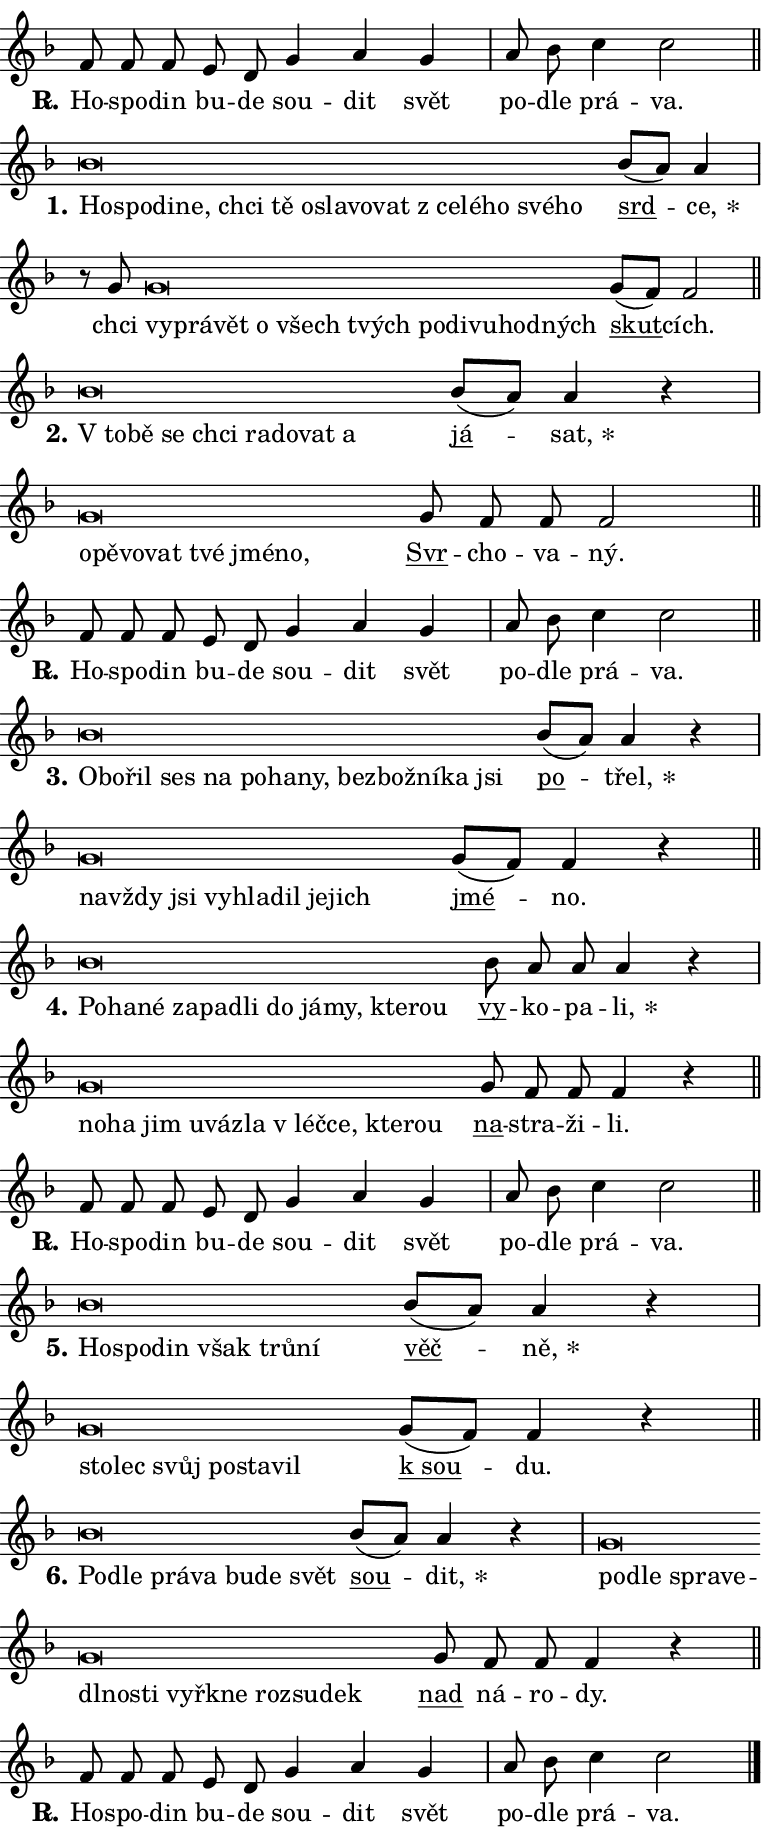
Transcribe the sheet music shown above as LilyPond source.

\version "2.24.0"
\header { tagline = "" }
\paper {
  indent = 0\cm
  top-margin = 0\cm
  right-margin = 0.13\cm % to fit lyric hyphens
  bottom-margin = 0\cm
  left-margin = 0\cm
  paper-width = 13\cm
  page-breaking = #ly:one-page-breaking
  system-system-spacing.basic-distance = #11
  score-system-spacing.basic-distance = #11
  ragged-last = ##f
}


%% Author: Thomas Morley
%% https://lists.gnu.org/archive/html/lilypond-user/2020-05/msg00002.html
#(define (line-position grob)
"Returns position of @var[grob} in current system:
   @code{'start}, if at first time-step
   @code{'end}, if at last time-step
   @code{'middle} otherwise
"
  (let* ((col (ly:item-get-column grob))
         (ln (ly:grob-object col 'left-neighbor))
         (rn (ly:grob-object col 'right-neighbor))
         (col-to-check-left (if (ly:grob? ln) ln col))
         (col-to-check-right (if (ly:grob? rn) rn col))
         (break-dir-left
           (and
             (ly:grob-property col-to-check-left 'non-musical #f)
             (ly:item-break-dir col-to-check-left)))
         (break-dir-right
           (and
             (ly:grob-property col-to-check-right 'non-musical #f)
             (ly:item-break-dir col-to-check-right))))
        (cond ((eqv? 1 break-dir-left) 'start)
              ((eqv? -1 break-dir-right) 'end)
              (else 'middle))))

#(define (tranparent-at-line-position vctor)
  (lambda (grob)
  "Relying on @code{line-position} select the relevant enry from @var{vctor}.
Used to determine transparency,"
    (case (line-position grob)
      ((end) (not (vector-ref vctor 0)))
      ((middle) (not (vector-ref vctor 1)))
      ((start) (not (vector-ref vctor 2))))))

noteHeadBreakVisibility =
#(define-music-function (break-visibility)(vector?)
"Makes @code{NoteHead}s transparent relying on @var{break-visibility}"
#{
  \override NoteHead.transparent =
    #(tranparent-at-line-position break-visibility)
#})

#(define delete-ledgers-for-transparent-note-heads
  (lambda (grob)
    "Reads whether a @code{NoteHead} is transparent.
If so this @code{NoteHead} is removed from @code{'note-heads} from
@var{grob}, which is supposed to be @code{LedgerLineSpanner}.
As a result ledgers are not printed for this @code{NoteHead}"
    (let* ((nhds-array (ly:grob-object grob 'note-heads))
           (nhds-list
             (if (ly:grob-array? nhds-array)
                 (ly:grob-array->list nhds-array)
                 '()))
           ;; Relies on the transparent-property being done before
           ;; Staff.LedgerLineSpanner.after-line-breaking is executed.
           ;; This is fragile ...
           (to-keep
             (remove
               (lambda (nhd)
                 (ly:grob-property nhd 'transparent #f))
               nhds-list)))
      ;; TODO find a better method to iterate over grob-arrays, similiar
      ;; to filter/remove etc for lists
      ;; For now rebuilt from scratch
      (set! (ly:grob-object grob 'note-heads)  '())
      (for-each
        (lambda (nhd)
          (ly:pointer-group-interface::add-grob grob 'note-heads nhd))
        to-keep))))

squashNotes = {
  \override NoteHead.X-extent = #'(-0.2 . 0.2)
  \override NoteHead.Y-extent = #'(-0.75 . 0)
  \override NoteHead.stencil =
    #(lambda (grob)
       (let ((pos (ly:grob-property grob 'staff-position)))
         (begin
           (if (< pos -7) (display "ERROR: Lower brevis then expected\n") (display ""))
           (if (<= pos -6) ly:text-interface::print ly:note-head::print))))
}
unSquashNotes = {
  \revert NoteHead.X-extent
  \revert NoteHead.Y-extent
  \revert NoteHead.stencil
}

hideNotes = \noteHeadBreakVisibility #begin-of-line-visible
unHideNotes = \noteHeadBreakVisibility #all-visible

% work-around for resetting accidentals
% https://lilypond.org/doc/v2.23/Documentation/notation/displaying-rhythms#unmetered-music
cadenzaMeasure = {
  \cadenzaOff
  \partial 1024 s1024
  \cadenzaOn
}

#(define-markup-command (accent layout props text) (markup?)
  "Underline accented syllable"
  (interpret-markup layout props
    #{\markup \override #'(offset . 4.3) \underline { #text }#}))

responsum = \markup \concat {
  "R" \hspace #-1.05 \path #0.1 #'((moveto 0 0.07) (lineto 0.9 0.8)) \hspace #0.05 "."
}

spaceSize = #0.6828661417322834 % exact space size for TeX Gyre Schola

\layout {
  \context {
    \Staff
    \remove "Time_signature_engraver"
    \override LedgerLineSpanner.after-line-breaking = #delete-ledgers-for-transparent-note-heads
  }
  \context {
    \Lyrics {
      \override LyricSpace.minimum-distance = \spaceSize
      \override LyricText.font-name = #"TeX Gyre Schola"
      \override LyricText.font-size = 1
      \override StanzaNumber.font-name = #"TeX Gyre Schola Bold"
      \override StanzaNumber.font-size = 1
    }
  }
  \context {
    \Score 
    \override NoteHead.text =
      #(lambda (grob) 
        (let ((pos (ly:grob-property grob 'staff-position)))
          #{\markup {
            \combine
              \halign #-0.55 \raise #(if (= pos -6) 0 0.5) \override #'(thickness . 2) \draw-line #'(3.2 . 0)
              \musicglyph "noteheads.sM1"
          }#}))
  }
}

% magnetic-lyrics.ily
%
%   written by
%     Jean Abou Samra <jean@abou-samra.fr>
%     Werner Lemberg <wl@gnu.org>
%
%   adapted by
%     Jiri Hon <jiri.hon@gmail.com>
%
% Version 2022-Apr-15

% https://www.mail-archive.com/lilypond-user@gnu.org/msg149350.html

#(define (Left_hyphen_pointer_engraver context)
   "Collect syllable-hyphen-syllable occurrences in lyrics and store
them in properties.  This engraver only looks to the left.  For
example, if the lyrics input is @code{foo -- bar}, it does the
following.

@itemize @bullet
@item
Set the @code{text} property of the @code{LyricHyphen} grob between
@q{foo} and @q{bar} to @code{foo}.

@item
Set the @code{left-hyphen} property of the @code{LyricText} grob with
text @q{foo} to the @code{LyricHyphen} grob between @q{foo} and
@q{bar}.
@end itemize

Use this auxiliary engraver in combination with the
@code{lyric-@/text::@/apply-@/magnetic-@/offset!} hook."
   (let ((hyphen #f)
         (text #f))
     (make-engraver
      (acknowledgers
       ((lyric-syllable-interface engraver grob source-engraver)
        (set! text grob)))
      (end-acknowledgers
       ((lyric-hyphen-interface engraver grob source-engraver)
        ;(when (not (grob::has-interface grob 'lyric-space-interface))
          (set! hyphen grob)));)
      ((stop-translation-timestep engraver)
       (when (and text hyphen)
         (ly:grob-set-object! text 'left-hyphen hyphen))
       (set! text #f)
       (set! hyphen #f)))))

#(define (lyric-text::apply-magnetic-offset! grob)
   "If the space between two syllables is less than the value in
property @code{LyricText@/.details@/.squash-threshold}, move the right
syllable to the left so that it gets concatenated with the left
syllable.

Use this function as a hook for
@code{LyricText@/.after-@/line-@/breaking} if the
@code{Left_@/hyphen_@/pointer_@/engraver} is active."
   (let ((hyphen (ly:grob-object grob 'left-hyphen #f)))
     (when hyphen
       (let ((left-text (ly:spanner-bound hyphen LEFT)))
         (when (grob::has-interface left-text 'lyric-syllable-interface)
           (let* ((common (ly:grob-common-refpoint grob left-text X))
                  (this-x-ext (ly:grob-extent grob common X))
                  (left-x-ext
                   (begin
                     ;; Trigger magnetism for left-text.
                     (ly:grob-property left-text 'after-line-breaking)
                     (ly:grob-extent left-text common X)))
                  ;; `delta` is the gap width between two syllables.
                  (delta (- (interval-start this-x-ext)
                            (interval-end left-x-ext)))
                  (details (ly:grob-property grob 'details))
                  (threshold (assoc-get 'squash-threshold details 0.2)))
             (when (< delta threshold)
               (let* (;; We have to manipulate the input text so that
                      ;; ligatures crossing syllable boundaries are not
                      ;; disabled.  For languages based on the Latin
                      ;; script this is essentially a beautification.
                      ;; However, for non-Western scripts it can be a
                      ;; necessity.
                      (lt (ly:grob-property left-text 'text))
                      (rt (ly:grob-property grob 'text))
                      (is-space (grob::has-interface hyphen 'lyric-space-interface))
                      (space (if is-space " " ""))
                      (extra-delta (if is-space spaceSize 0))
                      ;; Append new syllable.
                      (ltrt-space (if (and (string? lt) (string? rt))
                                (string-append lt space rt)
                                (make-concat-markup (list lt space rt))))
                      ;; Right-align `ltrt` to the right side.
                      (ltrt-space-markup (grob-interpret-markup
                               grob
                               (make-translate-markup
                                (cons (interval-length this-x-ext) 0)
                                (make-right-align-markup ltrt-space)))))
                 (begin
                   ;; Don't print `left-text`.
                   (ly:grob-set-property! left-text 'stencil #f)
                   ;; Set text and stencil (which holds all collected
                   ;; syllables so far) and shift it to the left.
                   (ly:grob-set-property! grob 'text ltrt-space)
                   (ly:grob-set-property! grob 'stencil ltrt-space-markup)
                   (ly:grob-translate-axis! grob (- (- delta extra-delta)) X))))))))))


#(define (lyric-hyphen::displace-bounds-first grob)
   ;; Make very sure this callback isn't triggered too early.
   (let ((left (ly:spanner-bound grob LEFT))
         (right (ly:spanner-bound grob RIGHT)))
     (ly:grob-property left 'after-line-breaking)
     (ly:grob-property right 'after-line-breaking)
     (ly:lyric-hyphen::print grob)))

squashThreshold = #0.4

\layout {
  \context {
    \Lyrics
    \consists #Left_hyphen_pointer_engraver
    \override LyricText.after-line-breaking =
      #lyric-text::apply-magnetic-offset!
    \override LyricHyphen.stencil = #lyric-hyphen::displace-bounds-first
    \override LyricText.details.squash-threshold = \squashThreshold
    \override LyricHyphen.minimum-distance = 0
    \override LyricHyphen.minimum-length = \squashThreshold
  }
}

squashText = \override LyricText.details.squash-threshold = 9999
unSquashText = \override LyricText.details.squash-threshold = \squashThreshold

leftText = \override LyricText.self-alignment-X = #LEFT
unLeftText = \revert LyricText.self-alignment-X

starOffset = #(lambda (grob) 
                (let ((x_offset (ly:self-alignment-interface::aligned-on-x-parent grob)))
                  (if (= x_offset 0) 0 (+ x_offset 1.2))))

star = #(define-music-function (syllable)(string?)
"Append star separator at the end of a syllable"
#{
  \once \override LyricText.X-offset = #starOffset
  \lyricmode { \markup {
    #syllable
    \override #'((font-name . "TeX Gyre Schola Bold")) \hspace #0.2 \lower #0.65 \larger "*"
  } }
#})

starAccent = #(define-music-function (syllable)(string?)
"Append star separator at the end of a syllable and make accent"
#{
  \once \override LyricText.X-offset = #starOffset
  \lyricmode { \markup {
    \accent #syllable
    \override #'((font-name . "TeX Gyre Schola Bold")) \hspace #0.2 \lower #0.65 \larger "*"
  } }
#})

breath = #(define-music-function (syllable)(string?)
"Append breathing indicator at the end of a syllable"
#{
  \lyricmode { \markup { #syllable "+" } }
#})

optionalBreath = #(define-music-function (syllable)(string?)
"Append optional breathing indicator at the end of a syllable"
#{
  \lyricmode { \markup { #syllable "(+)" } }
#})


\score {
    <<
        \new Voice = "melody" { \cadenzaOn \key f \major \relative { f'8 f f e d \bar "" g4 a \bar "" g \cadenzaMeasure \bar "|" a8 bes c4 c2 \cadenzaMeasure \bar "||" \break } }
        \new Lyrics \lyricsto "melody" { \lyricmode { \set stanza = \responsum
Ho -- spo -- din bu -- de sou -- dit svět po -- dle prá -- va. } }
    >>
    \layout {}
}

\score {
    <<
        \new Voice = "melody" { \cadenzaOn \key f \major \relative { \squashNotes bes'\breve*1/16 \hideNotes \breve*1/16 \bar "" \breve*1/16 \bar "" \breve*1/16 \bar "" \breve*1/16 \bar "" \breve*1/16 \bar "" \breve*1/16 \bar "" \breve*1/16 \bar "" \breve*1/16 \bar "" \breve*1/16 \bar "" \breve*1/16 \bar "" \breve*1/16 \bar "" \breve*1/16 \bar "" \breve*1/16 \breve*1/16 \bar "" \unHideNotes \unSquashNotes \bar "" bes8[( a)] a4 \cadenzaMeasure \bar "|" r8 g8 \squashNotes g\breve*1/16 \hideNotes \breve*1/16 \bar "" \breve*1/16 \bar "" \breve*1/16 \bar "" \breve*1/16 \bar "" \breve*1/16 \bar "" \breve*1/16 \bar "" \breve*1/16 \bar "" \breve*1/16 \bar "" \breve*1/16 \breve*1/16 \bar "" \unHideNotes \unSquashNotes \bar "" g8[( f)] f2 \cadenzaMeasure \bar "||" \break } }
        \new Lyrics \lyricsto "melody" { \lyricmode { \set stanza = "1."
\leftText Ho -- \squashText spo -- di -- ne, chci tě o -- sla -- vo -- vat "z ce" -- lé -- ho své -- ho \unLeftText \unSquashText \markup \accent srd -- \star ce, chci \leftText vy -- \squashText prá -- vět o všech tvých po -- di -- vu -- hod -- ných \unLeftText \unSquashText \markup \accent skut -- cích. } }
    >>
    \layout {}
}

\score {
    <<
        \new Voice = "melody" { \cadenzaOn \key f \major \relative { \squashNotes bes'\breve*1/16 \hideNotes \breve*1/16 \bar "" \breve*1/16 \bar "" \breve*1/16 \bar "" \breve*1/16 \bar "" \breve*1/16 \bar "" \breve*1/16 \breve*1/16 \bar "" \unHideNotes \unSquashNotes \bar "" bes8[( a)] a4 r \cadenzaMeasure \bar "|" \squashNotes g\breve*1/16 \hideNotes \breve*1/16 \bar "" \breve*1/16 \bar "" \breve*1/16 \bar "" \breve*1/16 \bar "" \breve*1/16 \breve*1/16 \bar "" \unHideNotes \unSquashNotes \bar "" g8 f f f2 \cadenzaMeasure \bar "||" \break } }
        \new Lyrics \lyricsto "melody" { \lyricmode { \set stanza = "2."
\leftText "V to" -- \squashText bě se chci ra -- do -- vat a \unLeftText \unSquashText \markup \accent já -- \star sat, \leftText o -- \squashText pě -- vo -- vat tvé jmé -- no, \unLeftText \unSquashText \markup \accent Svr -- cho -- va -- ný. } }
    >>
    \layout {}
}

\score {
    <<
        \new Voice = "melody" { \cadenzaOn \key f \major \relative { f'8 f f e d \bar "" g4 a \bar "" g \cadenzaMeasure \bar "|" a8 bes c4 c2 \cadenzaMeasure \bar "||" \break } }
        \new Lyrics \lyricsto "melody" { \lyricmode { \set stanza = \responsum
Ho -- spo -- din bu -- de sou -- dit svět po -- dle prá -- va. } }
    >>
    \layout {}
}

\score {
    <<
        \new Voice = "melody" { \cadenzaOn \key f \major \relative { \squashNotes bes'\breve*1/16 \hideNotes \breve*1/16 \bar "" \breve*1/16 \bar "" \breve*1/16 \bar "" \breve*1/16 \bar "" \breve*1/16 \bar "" \breve*1/16 \bar "" \breve*1/16 \bar "" \breve*1/16 \bar "" \breve*1/16 \bar "" \breve*1/16 \bar "" \breve*1/16 \breve*1/16 \bar "" \unHideNotes \unSquashNotes \bar "" bes8[( a)] a4 r \cadenzaMeasure \bar "|" \squashNotes g\breve*1/16 \hideNotes \breve*1/16 \bar "" \breve*1/16 \bar "" \breve*1/16 \bar "" \breve*1/16 \bar "" \breve*1/16 \bar "" \breve*1/16 \breve*1/16 \bar "" \unHideNotes \unSquashNotes \bar "" g8[( f)] f4 r \cadenzaMeasure \bar "||" \break } }
        \new Lyrics \lyricsto "melody" { \lyricmode { \set stanza = "3."
\leftText O -- \squashText bo -- řil ses na po -- ha -- ny, bez -- bož -- ní -- ka jsi \unLeftText \unSquashText \markup \accent po -- \star třel, \leftText na -- \squashText vždy jsi vy -- hla -- dil je -- jich \unLeftText \unSquashText \markup \accent jmé -- no. } }
    >>
    \layout {}
}

\score {
    <<
        \new Voice = "melody" { \cadenzaOn \key f \major \relative { \squashNotes bes'\breve*1/16 \hideNotes \breve*1/16 \bar "" \breve*1/16 \bar "" \breve*1/16 \bar "" \breve*1/16 \bar "" \breve*1/16 \bar "" \breve*1/16 \bar "" \breve*1/16 \bar "" \breve*1/16 \bar "" \breve*1/16 \breve*1/16 \bar "" \unHideNotes \unSquashNotes \bar "" bes8 a a a4 r \cadenzaMeasure \bar "|" \squashNotes g\breve*1/16 \hideNotes \breve*1/16 \bar "" \breve*1/16 \bar "" \breve*1/16 \bar "" \breve*1/16 \bar "" \breve*1/16 \bar "" \breve*1/16 \bar "" \breve*1/16 \bar "" \breve*1/16 \breve*1/16 \bar "" \unHideNotes \unSquashNotes \bar "" g8 f f f4 r \cadenzaMeasure \bar "||" \break } }
        \new Lyrics \lyricsto "melody" { \lyricmode { \set stanza = "4."
\leftText Po -- \squashText ha -- né za -- pa -- dli do já -- my, kte -- rou \unLeftText \unSquashText \markup \accent vy -- ko -- pa -- \star li, \leftText no -- \squashText ha jim u -- váz -- la "v léč" -- ce, kte -- rou \unLeftText \unSquashText \markup \accent na -- stra -- ži -- li. } }
    >>
    \layout {}
}

\score {
    <<
        \new Voice = "melody" { \cadenzaOn \key f \major \relative { f'8 f f e d \bar "" g4 a \bar "" g \cadenzaMeasure \bar "|" a8 bes c4 c2 \cadenzaMeasure \bar "||" \break } }
        \new Lyrics \lyricsto "melody" { \lyricmode { \set stanza = \responsum
Ho -- spo -- din bu -- de sou -- dit svět po -- dle prá -- va. } }
    >>
    \layout {}
}

\score {
    <<
        \new Voice = "melody" { \cadenzaOn \key f \major \relative { \squashNotes bes'\breve*1/16 \hideNotes \breve*1/16 \bar "" \breve*1/16 \bar "" \breve*1/16 \bar "" \breve*1/16 \breve*1/16 \bar "" \unHideNotes \unSquashNotes \bar "" bes8[( a)] a4 r \cadenzaMeasure \bar "|" \squashNotes g\breve*1/16 \hideNotes \breve*1/16 \bar "" \breve*1/16 \bar "" \breve*1/16 \bar "" \breve*1/16 \breve*1/16 \bar "" \unHideNotes \unSquashNotes \bar "" g8[( f)] f4 r \cadenzaMeasure \bar "||" \break } }
        \new Lyrics \lyricsto "melody" { \lyricmode { \set stanza = "5."
\leftText Ho -- \squashText spo -- din však trů -- ní \unLeftText \unSquashText \markup \accent věč -- \star ně, \leftText sto -- \squashText lec svůj po -- sta -- vil \unLeftText \unSquashText \markup \accent "k sou" -- du. } }
    >>
    \layout {}
}

\score {
    <<
        \new Voice = "melody" { \cadenzaOn \key f \major \relative { \squashNotes bes'\breve*1/16 \hideNotes \breve*1/16 \bar "" \breve*1/16 \bar "" \breve*1/16 \bar "" \breve*1/16 \bar "" \breve*1/16 \breve*1/16 \bar "" \unHideNotes \unSquashNotes \bar "" bes8[( a)] a4 r \cadenzaMeasure \bar "|" \squashNotes g\breve*1/16 \hideNotes \breve*1/16 \bar "" \breve*1/16 \bar "" \breve*1/16 \bar "" \breve*1/16 \bar "" \breve*1/16 \bar "" \breve*1/16 \bar "" \breve*1/16 \bar "" \breve*1/16 \bar "" \breve*1/16 \bar "" \breve*1/16 \breve*1/16 \bar "" \unHideNotes \unSquashNotes \bar "" g8 f f f4 r \cadenzaMeasure \bar "||" \break } }
        \new Lyrics \lyricsto "melody" { \lyricmode { \set stanza = "6."
\leftText Po -- \squashText dle prá -- va bu -- de svět \unLeftText \unSquashText \markup \accent sou -- \star dit, \leftText po -- \squashText dle spra -- ve -- dl -- no -- sti vy -- řkne roz -- su -- dek \unLeftText \unSquashText \markup \accent nad ná -- ro -- dy. } }
    >>
    \layout {}
}

\score {
    <<
        \new Voice = "melody" { \cadenzaOn \key f \major \relative { f'8 f f e d \bar "" g4 a \bar "" g \cadenzaMeasure \bar "|" a8 bes c4 c2 \cadenzaMeasure \bar "||" \break } \bar "|." }
        \new Lyrics \lyricsto "melody" { \lyricmode { \set stanza = \responsum
Ho -- spo -- din bu -- de sou -- dit svět po -- dle prá -- va. } }
    >>
    \layout {}
}
